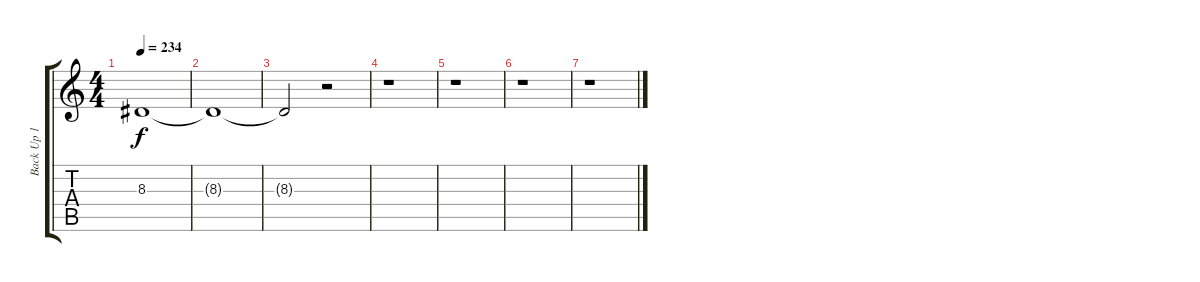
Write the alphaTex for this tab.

\track ("Back Up 1" "Back Up 1") {instrument mutedtrumpet}
\staff {score tabs}
\tuning (E4 B3 G3 D3 A2 E2) {hide}
\ts (4 4)
\tempo 234
\clef g2
\ks c
8.3{t}.1{dy f} |
8.3{t}.1 |
8.3{t}.2 r.2 |
r.1 |
r.1 |
r.1 |
r.1
